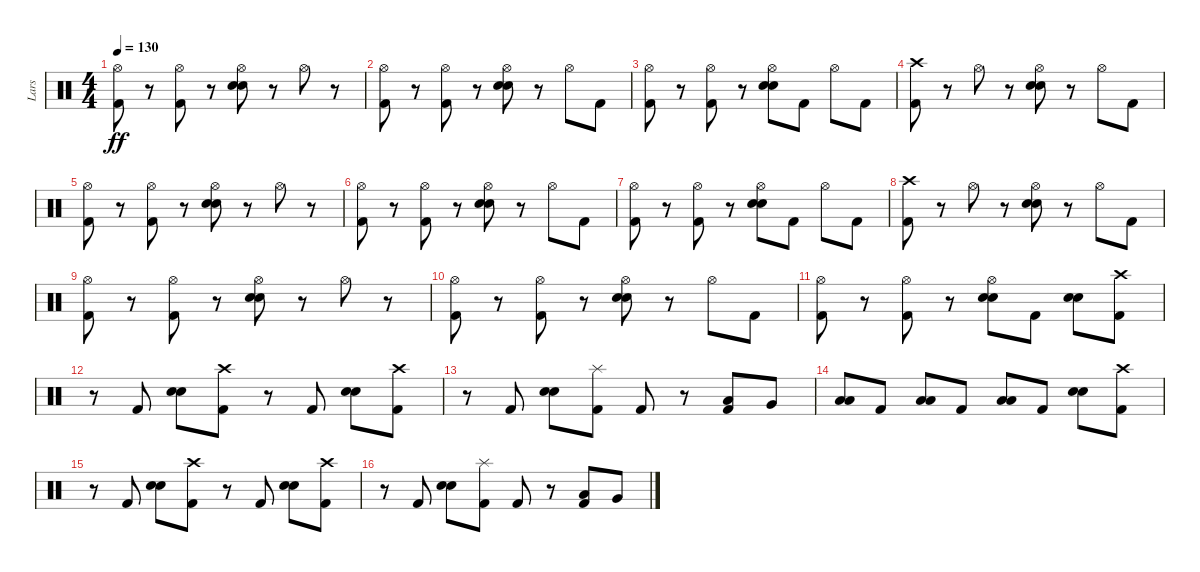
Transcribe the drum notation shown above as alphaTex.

\track ("Lars" "Lars") {instrument percussion}
\staff {score}
\articulation defaults
\ts (4 4)
\tempo 130
\clef neutral
\ks c
("Hi-Hat (open)" "Kick (hit) 2").8{dy ff} r.8 ("Hi-Hat (open)" "Kick (hit) 2").8 r.8 ("Hi-Hat (open)" "Electric Snare (hit)" "Electric Snare (hit)").8 r.8 "Hi-Hat (open)".8 r.8 |
("Hi-Hat (open)" "Kick (hit) 2").8 r.8 ("Hi-Hat (open)" "Kick (hit) 2").8 r.8 ("Hi-Hat (open)" "Electric Snare (hit)" "Electric Snare (hit)").8 r.8 "Hi-Hat (open)".8 "Kick (hit) 2".8 |
("Hi-Hat (open)" "Kick (hit) 2").8 r.8 ("Hi-Hat (open)" "Kick (hit) 2").8 r.8 ("Hi-Hat (open)" "Electric Snare (hit)" "Electric Snare (hit)").8 "Kick (hit) 2".8 "Hi-Hat (open)".8 "Kick (hit) 2".8 |
("Crash high (hit)" "Kick (hit) 2").8 r.8 "Hi-Hat (open)".8 r.8 ("Hi-Hat (open)" "Electric Snare (hit)" "Electric Snare (hit)").8 r.8 "Hi-Hat (open)".8 "Kick (hit) 2".8 |
("Hi-Hat (open)" "Kick (hit) 2").8 r.8 ("Hi-Hat (open)" "Kick (hit) 2").8 r.8 ("Hi-Hat (open)" "Electric Snare (hit)" "Electric Snare (hit)").8 r.8 "Hi-Hat (open)".8 r.8 |
("Hi-Hat (open)" "Kick (hit) 2").8 r.8 ("Hi-Hat (open)" "Kick (hit) 2").8 r.8 ("Hi-Hat (open)" "Electric Snare (hit)" "Electric Snare (hit)").8 r.8 "Hi-Hat (open)".8 "Kick (hit) 2".8 |
("Hi-Hat (open)" "Kick (hit) 2").8 r.8 ("Hi-Hat (open)" "Kick (hit) 2").8 r.8 ("Hi-Hat (open)" "Electric Snare (hit)" "Electric Snare (hit)").8 "Kick (hit) 2".8 "Hi-Hat (open)".8 "Kick (hit) 2".8 |
("Crash high (hit)" "Kick (hit) 2").8 r.8 "Hi-Hat (open)".8 r.8 ("Hi-Hat (open)" "Electric Snare (hit)" "Electric Snare (hit)").8 r.8 "Hi-Hat (open)".8 "Kick (hit) 2".8 |
("Hi-Hat (open)" "Kick (hit) 2").8 r.8 ("Hi-Hat (open)" "Kick (hit) 2").8 r.8 ("Hi-Hat (open)" "Electric Snare (hit)" "Electric Snare (hit)").8 r.8 "Hi-Hat (open)".8 r.8 |
("Hi-Hat (open)" "Kick (hit) 2").8 r.8 ("Hi-Hat (open)" "Kick (hit) 2").8 r.8 ("Hi-Hat (open)" "Electric Snare (hit)" "Electric Snare (hit)").8 r.8 "Hi-Hat (open)".8 "Kick (hit) 2".8 |
("Hi-Hat (open)" "Kick (hit) 2").8 r.8 ("Hi-Hat (open)" "Kick (hit) 2").8 r.8 ("Hi-Hat (open)" "Electric Snare (hit)" "Electric Snare (hit)").8 "Kick (hit) 2".8 ("Electric Snare (hit)" "Electric Snare (hit)").8{bd 240} ("Crash high (hit)" "Kick (hit) 2").8 |
r.8 "Kick (hit) 2".8 ("Electric Snare (hit)" "Electric Snare (hit)").8{bd 240} ("Crash high (hit)" "Kick (hit) 2").8 r.8 "Kick (hit) 2".8 ("Electric Snare (hit)" "Electric Snare (hit)").8{bd 240} ("Crash high (hit)" "Kick (hit) 2").8 |
r.8 "Kick (hit) 2".8 ("Electric Snare (hit)" "Electric Snare (hit)").8{bd 240} ("Splash (hit)" "Kick (hit) 2").8 "Kick (hit) 2".8 r.8 ("Low Floor Tom (hit)" "Kick (hit) 2").8 "Very Low Tom (hit)".8 |
("Low Tom (hit)" "Low Tom (hit)").8 "Kick (hit) 2".8 ("Low Tom (hit)" "Low Tom (hit)").8 "Kick (hit) 2".8 ("Low Tom (hit)" "Low Tom (hit)").8 "Kick (hit) 2".8 ("Electric Snare (hit)" "Electric Snare (hit)").8{bd 240} ("Crash high (hit)" "Kick (hit) 2").8 |
r.8 "Kick (hit) 2".8 ("Electric Snare (hit)" "Electric Snare (hit)").8{bd 240} ("Crash high (hit)" "Kick (hit) 2").8 r.8 "Kick (hit) 2".8 ("Electric Snare (hit)" "Electric Snare (hit)").8{bd 240} ("Crash high (hit)" "Kick (hit) 2").8 |
r.8 "Kick (hit) 2".8 ("Electric Snare (hit)" "Electric Snare (hit)").8{bd 240} ("Splash (hit)" "Kick (hit) 2").8 "Kick (hit) 2".8 r.8 ("Low Floor Tom (hit)" "Kick (hit) 2").8 "Very Low Tom (hit)".8
